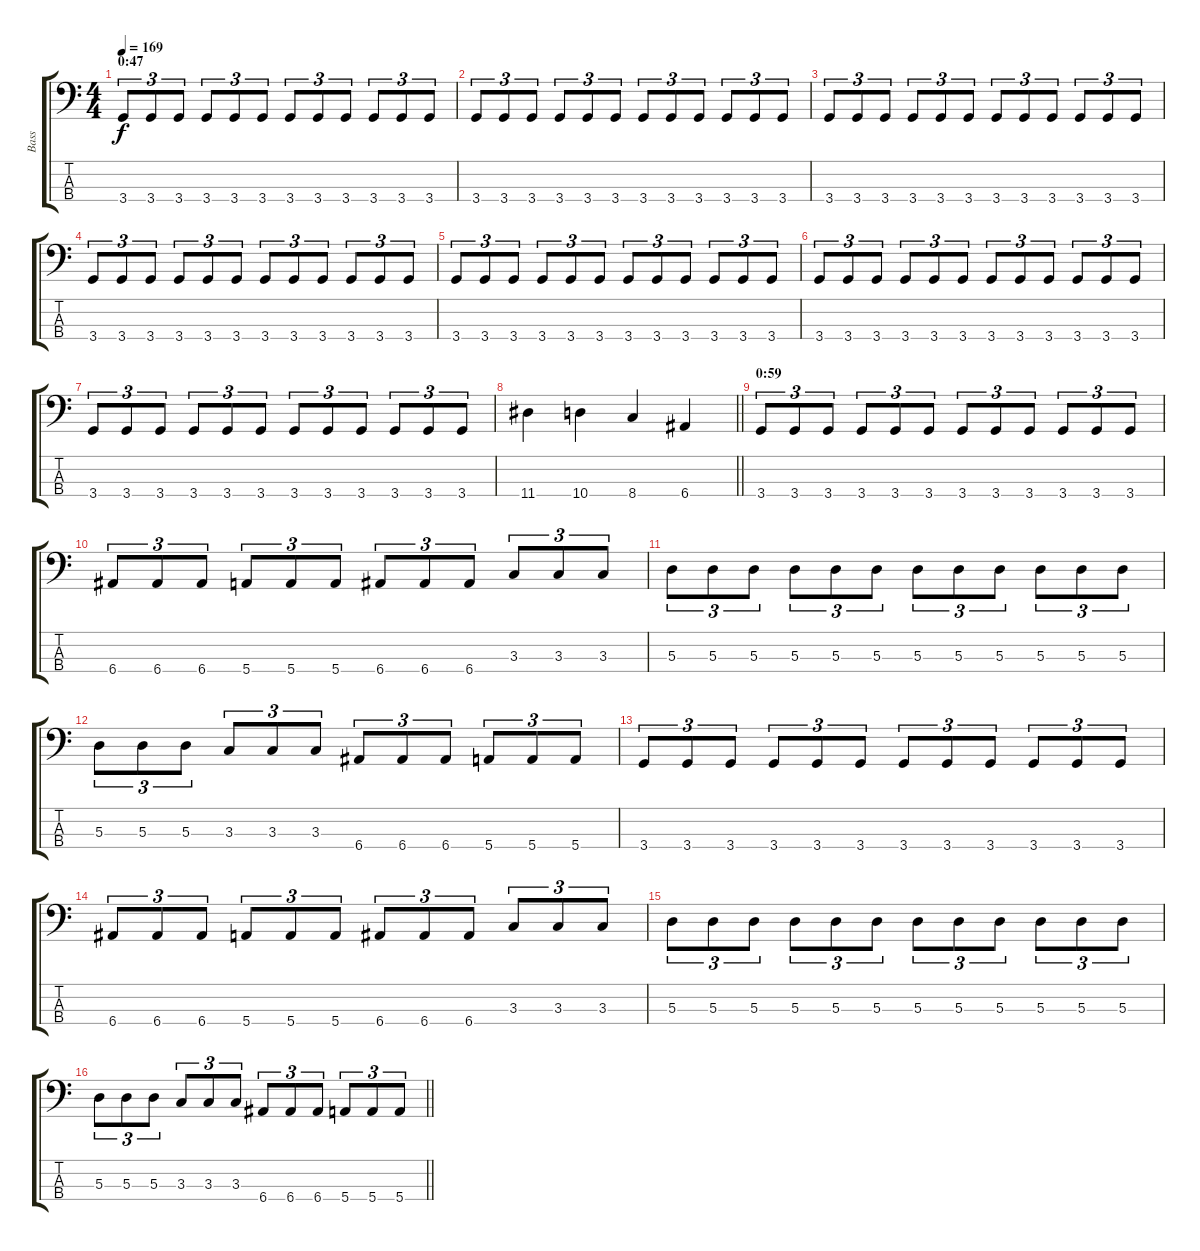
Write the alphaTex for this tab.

\track ("Bass" "Bass") {instrument electricbassfinger}
\staff {score tabs}
\tuning (G2 D2 A1 E1) {hide}
\ts (4 4)
\section ("" "0:47")
\tempo 169
\clef f4
\ks c
3.4.8{tu (3 2) dy f} 3.4.8{tu (3 2)} 3.4.8{tu (3 2)} 3.4.8{tu (3 2)} 3.4.8{tu (3 2)} 3.4.8{tu (3 2)} 3.4.8{tu (3 2)} 3.4.8{tu (3 2)} 3.4.8{tu (3 2)} 3.4.8{tu (3 2)} 3.4.8{tu (3 2)} 3.4.8{tu (3 2)} |
3.4.8{tu (3 2)} 3.4.8{tu (3 2)} 3.4.8{tu (3 2)} 3.4.8{tu (3 2)} 3.4.8{tu (3 2)} 3.4.8{tu (3 2)} 3.4.8{tu (3 2)} 3.4.8{tu (3 2)} 3.4.8{tu (3 2)} 3.4.8{tu (3 2)} 3.4.8{tu (3 2)} 3.4.8{tu (3 2)} |
3.4.8{tu (3 2)} 3.4.8{tu (3 2)} 3.4.8{tu (3 2)} 3.4.8{tu (3 2)} 3.4.8{tu (3 2)} 3.4.8{tu (3 2)} 3.4.8{tu (3 2)} 3.4.8{tu (3 2)} 3.4.8{tu (3 2)} 3.4.8{tu (3 2)} 3.4.8{tu (3 2)} 3.4.8{tu (3 2)} |
3.4.8{tu (3 2)} 3.4.8{tu (3 2)} 3.4.8{tu (3 2)} 3.4.8{tu (3 2)} 3.4.8{tu (3 2)} 3.4.8{tu (3 2)} 3.4.8{tu (3 2)} 3.4.8{tu (3 2)} 3.4.8{tu (3 2)} 3.4.8{tu (3 2)} 3.4.8{tu (3 2)} 3.4.8{tu (3 2)} |
3.4.8{tu (3 2)} 3.4.8{tu (3 2)} 3.4.8{tu (3 2)} 3.4.8{tu (3 2)} 3.4.8{tu (3 2)} 3.4.8{tu (3 2)} 3.4.8{tu (3 2)} 3.4.8{tu (3 2)} 3.4.8{tu (3 2)} 3.4.8{tu (3 2)} 3.4.8{tu (3 2)} 3.4.8{tu (3 2)} |
3.4.8{tu (3 2)} 3.4.8{tu (3 2)} 3.4.8{tu (3 2)} 3.4.8{tu (3 2)} 3.4.8{tu (3 2)} 3.4.8{tu (3 2)} 3.4.8{tu (3 2)} 3.4.8{tu (3 2)} 3.4.8{tu (3 2)} 3.4.8{tu (3 2)} 3.4.8{tu (3 2)} 3.4.8{tu (3 2)} |
3.4.8{tu (3 2)} 3.4.8{tu (3 2)} 3.4.8{tu (3 2)} 3.4.8{tu (3 2)} 3.4.8{tu (3 2)} 3.4.8{tu (3 2)} 3.4.8{tu (3 2)} 3.4.8{tu (3 2)} 3.4.8{tu (3 2)} 3.4.8{tu (3 2)} 3.4.8{tu (3 2)} 3.4.8{tu (3 2)} |
\barLineRight lightlight
11.4.4 10.4.4 8.4.4 6.4.4 |
\section ("" "0:59")
3.4.8{tu (3 2)} 3.4.8{tu (3 2)} 3.4.8{tu (3 2)} 3.4.8{tu (3 2)} 3.4.8{tu (3 2)} 3.4.8{tu (3 2)} 3.4.8{tu (3 2)} 3.4.8{tu (3 2)} 3.4.8{tu (3 2)} 3.4.8{tu (3 2)} 3.4.8{tu (3 2)} 3.4.8{tu (3 2)} |
6.4.8{tu (3 2)} 6.4.8{tu (3 2)} 6.4.8{tu (3 2)} 5.4.8{tu (3 2)} 5.4.8{tu (3 2)} 5.4.8{tu (3 2)} 6.4.8{tu (3 2)} 6.4.8{tu (3 2)} 6.4.8{tu (3 2)} 3.3.8{tu (3 2)} 3.3.8{tu (3 2)} 3.3.8{tu (3 2)} |
5.3.8{tu (3 2)} 5.3.8{tu (3 2)} 5.3.8{tu (3 2)} 5.3.8{tu (3 2)} 5.3.8{tu (3 2)} 5.3.8{tu (3 2)} 5.3.8{tu (3 2)} 5.3.8{tu (3 2)} 5.3.8{tu (3 2)} 5.3.8{tu (3 2)} 5.3.8{tu (3 2)} 5.3.8{tu (3 2)} |
5.3.8{tu (3 2)} 5.3.8{tu (3 2)} 5.3.8{tu (3 2)} 3.3.8{tu (3 2)} 3.3.8{tu (3 2)} 3.3.8{tu (3 2)} 6.4.8{tu (3 2)} 6.4.8{tu (3 2)} 6.4.8{tu (3 2)} 5.4.8{tu (3 2)} 5.4.8{tu (3 2)} 5.4.8{tu (3 2)} |
3.4.8{tu (3 2)} 3.4.8{tu (3 2)} 3.4.8{tu (3 2)} 3.4.8{tu (3 2)} 3.4.8{tu (3 2)} 3.4.8{tu (3 2)} 3.4.8{tu (3 2)} 3.4.8{tu (3 2)} 3.4.8{tu (3 2)} 3.4.8{tu (3 2)} 3.4.8{tu (3 2)} 3.4.8{tu (3 2)} |
6.4.8{tu (3 2)} 6.4.8{tu (3 2)} 6.4.8{tu (3 2)} 5.4.8{tu (3 2)} 5.4.8{tu (3 2)} 5.4.8{tu (3 2)} 6.4.8{tu (3 2)} 6.4.8{tu (3 2)} 6.4.8{tu (3 2)} 3.3.8{tu (3 2)} 3.3.8{tu (3 2)} 3.3.8{tu (3 2)} |
5.3.8{tu (3 2)} 5.3.8{tu (3 2)} 5.3.8{tu (3 2)} 5.3.8{tu (3 2)} 5.3.8{tu (3 2)} 5.3.8{tu (3 2)} 5.3.8{tu (3 2)} 5.3.8{tu (3 2)} 5.3.8{tu (3 2)} 5.3.8{tu (3 2)} 5.3.8{tu (3 2)} 5.3.8{tu (3 2)} |
\barLineRight lightlight
5.3.8{tu (3 2)} 5.3.8{tu (3 2)} 5.3.8{tu (3 2)} 3.3.8{tu (3 2)} 3.3.8{tu (3 2)} 3.3.8{tu (3 2)} 6.4.8{tu (3 2)} 6.4.8{tu (3 2)} 6.4.8{tu (3 2)} 5.4.8{tu (3 2)} 5.4.8{tu (3 2)} 5.4.8{tu (3 2)}
